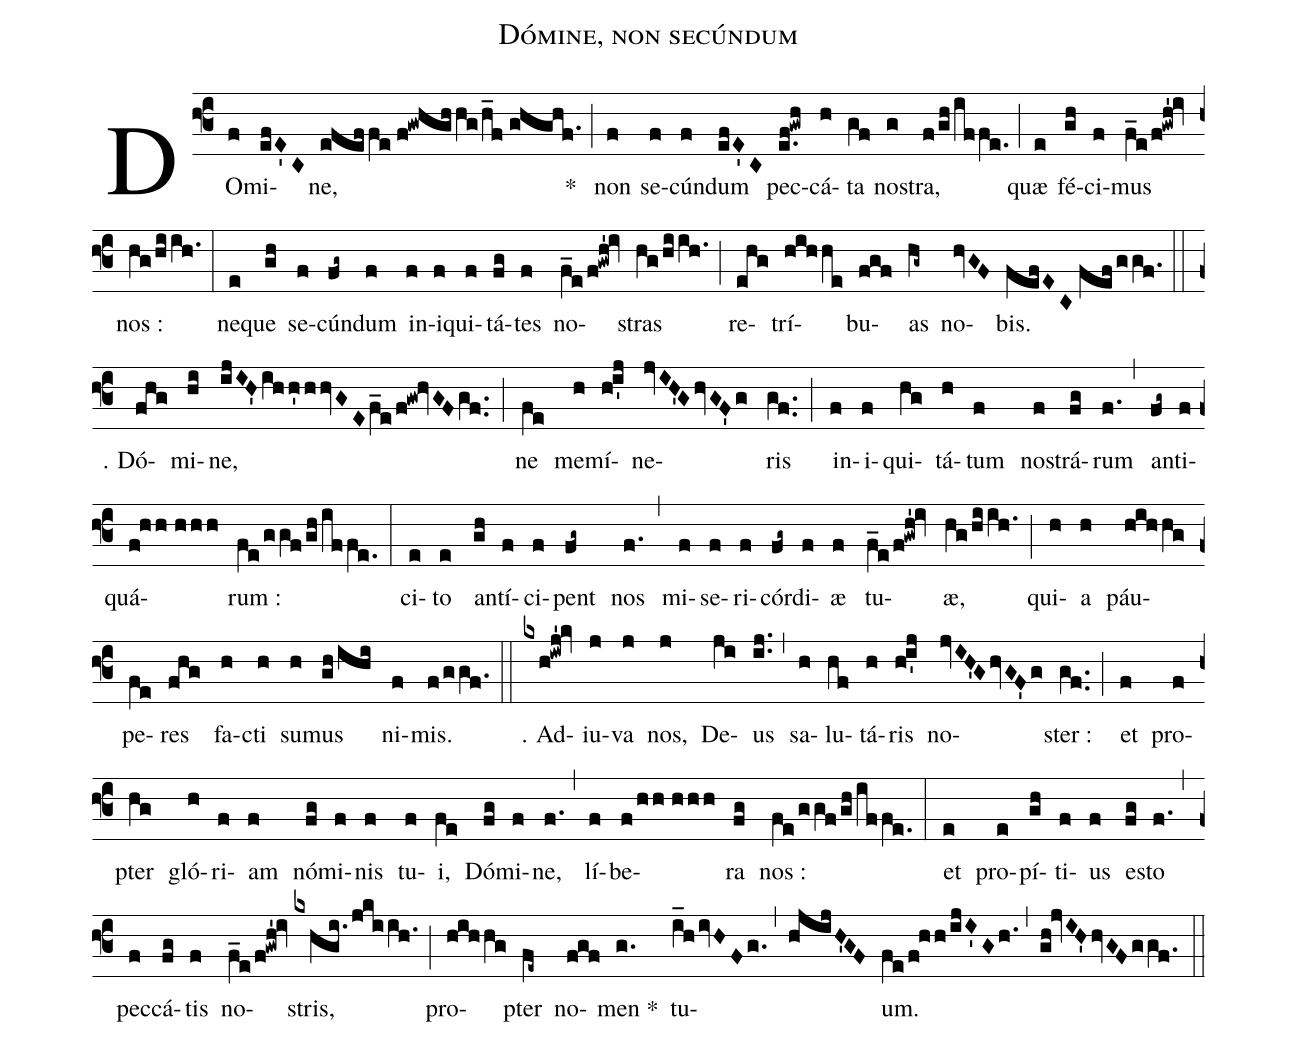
name:Dómine, non secúndum;
%%
(f3) DO(f)mi(efE'C)ne,(efeffe//f!gwhghhg/h_f//ghghf.) *(;)
non(f) se(f)cún(f)dum(efE'C) pec(e.f!gwh)cá(h)ta(gf) no(g)stra,(f/gh/iffe.) (;)
quæ(e) fé(gh)ci(f)mus(f_e/f!gwh'!iv) nos :(hg/hiih.) (:)
ne(e)que(gh) se(f)cún(fg~)dum(f) in(f)i(f)qui(f)tá(fg)tes(f) no(f_e/f!gwh'!iv)stras(hg/hiih.) (;)
re(ehg)trí(hihhe)bu(fgf)as(hg~) no(hvGF)bis.(fefEC//fef/ggf.) (::)

℣. Dó(fhg)mi(hi)ne,(ijIH'ihh'h/hvGEf_e/f!gw!hvGFgf..) (;)
ne(fe) me(h)mí(h!i'j)ne(jvIH'GhvGF'g)ris(gf..) (;)
in(f)i(f)qui(hg)tá(h)tum(f) no(f)strá(fg)rum(f.) (,)
an(fg~)ti(f)quá(f!hh//hhh)rum :(fe/ggf/gh/iffe.) (:)
ci(e)to(e) an(gh)tí(f)ci(f)pent(fg~) nos(f.) (,)
mi(f)se(f)ri(f)cór(fg~)di(f)æ(f) tu(f_e/f!gwh'!iv)æ,(hg/hiih.) (;)
qui(h)a(h) páu(hihhg)pe(fe)res(fhg) fa(h)cti(h) su(h)mus(gh/ihi) ni(f)mis.(f/ggf.) (::)

℣. Ad(kxh!iwj'!kv)iu(j)va(j) nos,(j) De(ji)us(ij..) (,)
sa(h)lu(hf)tá(h)ris(h!i'j) no(jvIH'GhvGF'g)ster :(gf..) (;)
et(f) pro(f)pter(hg) gló(h)ri(f)am(f) nó(fg)mi(f)nis(f) tu(f)i,(fe) Dó(fg)mi(f)ne,(f.) (,)
lí(f)be(f/hh//hhh)ra(fg) nos :(fe/ggf/gh/iffe.) (:)
et(e) pro(e)pí(gh)ti(f)us(f) e(fg)sto(f.) (,)
pec(f)cá(fg)tis(f) no(f_e/f!gwh'!iv)stris,(kxhgi./jkiih.) (;)
pro(hihhg)pter(fe~) no(fgf)men *(g.) tu(i_hivHFg.,hjijH'GF)um.(fe/f!hh/ijI'Gh.,gh!jvIH'hvGFggf.) (::)
